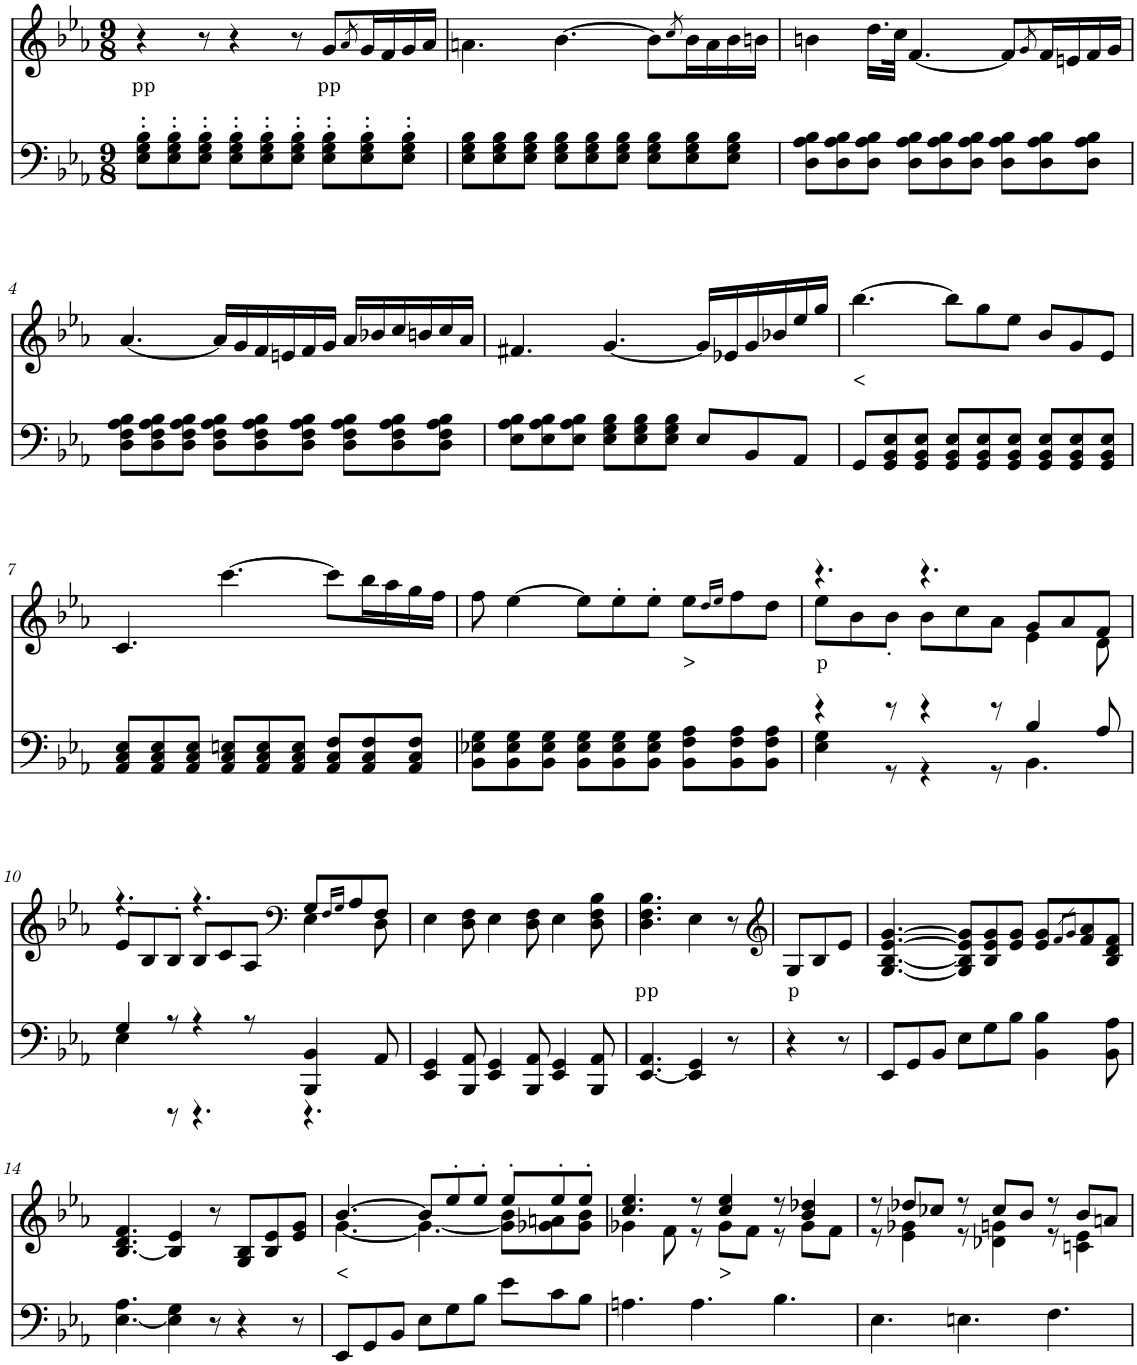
**kern	**kern	**text
*part2	*part1	*part1
*staff2	*staff1	*staff1
*I"Piano	*I"Piano	*
*I'Pno	*I'Pno	*
*clefF4	*clefG2	*
*k[b-e-a-]	*k[b-e-a-]	*
*E-:	*E-:	*
*M9/8	*M9/8	*
=1	=1	=1
!	!	!LO:LY:b
8E-\' 8G\' 8B-\'L	4r	pp
8E-\' 8G\' 8B-\'	.	.
8E-\' 8G\' 8B-\'J	8r	.
8E-\' 8G\' 8B-\'L	4r	.
8E-\' 8G\' 8B-\'	.	.
8E-\' 8G\' 8B-\'J	8r	.
!	!	!LO:LY:b
8E-\' 8G\' 8B-\'L	8g/L	pp
.	8qa-/	.
8E-\' 8G\' 8B-\'	16g/L	.
.	16f/	.
8E-\' 8G\' 8B-\'J	16g/	.
.	16a-/JJ	.
=2	=2	=2
8E-\ 8G\ 8B-\L	4.an\	.
8E-\ 8G\ 8B-\	.	.
8E-\ 8G\ 8B-\J	.	.
8E-\ 8G\ 8B-\L	[4.b-\	.
8E-\ 8G\ 8B-\	.	.
8E-\ 8G\ 8B-\J	.	.
8E-\ 8G\ 8B-\L	8b-\L]	.
.	8qcc/	.
8E-\ 8G\ 8B-\	16b-\L	.
.	16a\	.
8E-\ 8G\ 8B-\J	16b-\	.
.	16bn\JJ	.
=3	=3	=3
8D\ 8A-\ 8B-\L	4bn\	.
8D\ 8A-\ 8B-\	.	.
8D\ 8A-\ 8B-\J	16.dd\LL	.
.	32cc\JJk	.
8D\ 8A-\ 8B-\L	[4.f/	.
8D\ 8A-\ 8B-\	.	.
8D\ 8A-\ 8B-\J	.	.
8D\ 8A-\ 8B-\L	8f/L]	.
.	8qg/	.
8D\ 8A-\ 8B-\	16f/L	.
.	16en/	.
8D\ 8A-\ 8B-\J	16f/	.
.	16g/JJ	.
!!LO:LB:g=z
=4	=4	=4
8D\ 8F\ 8A-\ 8B-\L	[4.a-/	.
8D\ 8F\ 8A-\ 8B-\	.	.
8D\ 8F\ 8A-\ 8B-\J	.	.
8D\ 8F\ 8A-\ 8B-\L	16a-/LL]	.
.	16g/	.
8D\ 8F\ 8A-\ 8B-\	16f/	.
.	16en/	.
8D\ 8F\ 8A-\ 8B-\J	16f/	.
.	16g/JJ	.
8D\ 8F\ 8A-\ 8B-\L	16a-/LL	.
.	16b-X/	.
8D\ 8F\ 8A-\ 8B-\	16cc/	.
.	16bn/	.
8D\ 8F\ 8A-\ 8B-\J	16cc/	.
.	16a-/JJ	.
=5	=5	=5
8E-\ 8A-\ 8B-\L	4.f#X/	.
8E-\ 8A-\ 8B-\	.	.
8E-\ 8A-\ 8B-\J	.	.
8E-\ 8G\ 8B-\L	[4.g/	.
8E-\ 8G\ 8B-\	.	.
8E-\ 8G\ 8B-\J	.	.
8E-/L	16g/LL]	.
.	16e-X/	.
8BB-/	16g/	.
.	16b-X/	.
8AA-/J	16ee-/	.
.	16gg/JJ	.
=6	=6	=6
!	!	!LO:LY:b
8GG/L	[4.bb-\	<
8GG/ 8BB-/ 8E-/	.	.
8GG/ 8BB-/ 8E-/J	.	.
8GG/ 8BB-/ 8E-/L	8bb-\L]	.
8GG/ 8BB-/ 8E-/	8gg\	.
8GG/ 8BB-/ 8E-/J	8ee-\J	.
8GG/ 8BB-/ 8E-/L	8b-/L	.
8GG/ 8BB-/ 8E-/	8g/	.
8GG/ 8BB-/ 8E-/J	8e-/J	.
!!LO:LB:g=z
=7	=7	=7
8AA-/ 8C/ 8E-/L	4.c/	.
8AA-/ 8C/ 8E-/	.	.
8AA-/ 8C/ 8E-/J	.	.
8AA-/ 8C/ 8En/L	[4.ccc\	.
8AA-/ 8C/ 8E/	.	.
8AA-/ 8C/ 8E/J	.	.
8AA-/ 8C/ 8F/L	8ccc\L]	.
8AA-/ 8C/ 8F/	16bb-\L	.
.	16aa-\	.
8AA-/ 8C/ 8F/J	16gg\	.
.	16ff\JJ	.
=8	=8	=8
8BB-\ 8E-X\ 8G\L	8ff\	.
8BB-\ 8E-\ 8G\	[4ee-\	.
8BB-\ 8E-\ 8G\J	.	.
8BB-\ 8E-\ 8G\L	8ee-\L]	.
8BB-\ 8E-\ 8G\	8ee-'\	.
8BB-\ 8E-\ 8G\J	8ee-'\J	.
!	!	!LO:LY:b
8BB-\ 8F\ 8A-\L	8ee-\L	>
.	16qdd/LL	.
.	16qee-/JJ	.
8BB-\ 8F\ 8A-\	8ff\	.
8BB-\ 8F\ 8A-\J	8dd\J	.
=9	=9	=9
*^	*^	*
!	!	!	!	!LO:LY:b
4r	4E-\ 4G\	4.r	8ee-\L	p
.	.	.	8b-\	.
8r	8r	.	8b-'\J	.
4r	4r	4.r	8b-\L	.
.	.	.	8cc\	.
8r	8r	.	8a-\J	.
4B-/	4.BB-\	8g/L	4e-\	.
.	.	8a-/	.	.
8A-/	.	8f/J	8d\	.
!!LO:LB:g=z	!!
=10	=10	=10	=10	=10
4G/	4E-\	4.r	8e-/L	.
.	.	.	8B-/	.
8r	8r	.	8B-'/J	.
4r	4.r	4.r	8B-/L	.
.	.	.	8c/	.
8r	.	.	8A-/J	.
*	*	*clefF4	*	*
4BBB-/ 4BB-/	4.r	8G/L	4E-\	.
.	.	16qF/LL	.	.
.	.	16qG/JJ	.	.
.	.	8A-/	.	.
8AA-/	.	8F/J	8D\	.
*v	*v	*	*	*
*	*v	*v	*
=11	=11	=11
4EE-/ 4GG/	4E-\	.
8BBB-/ 8AA-/	8D\ 8F\	.
4EE-/ 4GG/	4E-\	.
8BBB-/ 8AA-/	8D\ 8F\	.
4EE-/ 4GG/	4E-\	.
8BBB-/ 8AA-/	8D\ 8F\ 8B-\	.
=12	=12	=12
!	!	!LO:LY:b
[4.EE-/ 4.AA-/	4.D\ 4.F\ 4.B-\	pp
4EE-/] 4GG/	4E-\	.
8r	8r	.
=12X1	=12X1	=12X1
*	*clefG2	*
!	!	!LO:LY:b
4r	8G/L	p
.	8B-/	.
8r	8e-/J	.
=13	=13	=13
8EE-/L	[4.G/ [4.B-/ [4.e-/ [4.g/	.
8GG/	.	.
8BB-/J	.	.
8E-\L	8G/] 8B-/] 8e-/] 8g/]L	.
8G\	8B-/ 8e-/ 8g/	.
8B-\J	8e-/ 8g/J	.
4BB-\ 4B-\	8e-/ 8g/L	.
.	8qf/L	.
.	8qg/J	.
.	8f/ 8a-/	.
8BB-\ 8A-\	8B-/ 8d/ 8f/J	.
!!LO:LB:g=z
=14	=14	=14
[4.E-\ 4.A-\	[4.B-/ 4.d/ 4.f/	.
4E-\] 4G\	4B-/] 4e-/	.
8r	8r	.
4r	8G/ 8B-/L	.
.	8B-/ 8e-/	.
8r	8e-/ 8g/J	.
=15	=15	=15
*	*^	*
!	!	!	!LO:LY:b
8EE-/L	[4.b-/	[4.g\	<
8GG/	.	.	.
8BB-/J	.	.	.
8E-\L	8b-/L]	4.g\_	.
8G\	8ee-'/	.	.
8B-\J	8ee-'/J	.	.
8e-\L	8ee-'/L	8g\] 8b-\L	.
8c\	8ee-'/	8g-X\ 8an\	.
8B-\J	8ee-'/J	8g-\ 8b-\J	.
=16	=16	=16	=16
4.An\	4.cc/ 4.ee-/	4g-X\	.
.	.	8f\	.
4.A\	8r	8r	.
!	!	!	!LO:LY:b
.	4cc/ 4ee-/	8g-\L	>
.	.	8f\J	.
4.B-\	8r	8r	.
.	4b-/ 4dd-X/	8g-\L	.
.	.	8f\J	.
=17	=17	=17	=17
4.E-\	8r	8r	.
.	8dd-X/L	4e-\ 4g-X\	.
.	8cc-X/J	.	.
4.En\	8r	8r	.
.	8cc-/L	4d-X\ 4gn\	.
.	8b-/J	.	.
4.F\	8r	8r	.
.	8b-/L	4cn\ 4e-\	.
.	8an/J	.	.
*	*v	*v	*
=	=	=
*-	*-	*-
